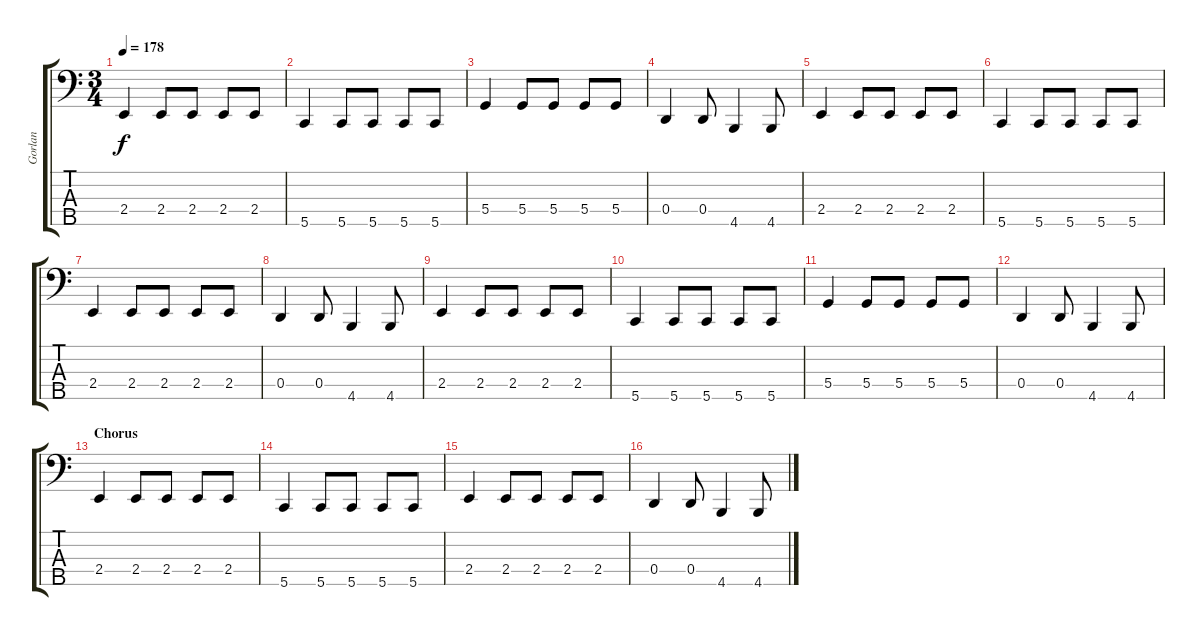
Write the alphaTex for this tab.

\track ("Gorlan" "Gorlan") {instrument electricbasspick}
\staff {score tabs}
\tuning (F2 C2 G1 D1 G0) {hide}
\ts (3 4)
\tempo 178
\clef f4
\ks c
2.4.4{dy f} 2.4.8 2.4.8 2.4.8 2.4.8 |
5.5.4 5.5.8 5.5.8 5.5.8 5.5.8 |
5.4.4 5.4.8 5.4.8 5.4.8 5.4.8 |
0.4.4 0.4.8 4.5.4 4.5.8 |
2.4.4 2.4.8 2.4.8 2.4.8 2.4.8 |
5.5.4 5.5.8 5.5.8 5.5.8 5.5.8 |
2.4.4 2.4.8 2.4.8 2.4.8 2.4.8 |
0.4.4 0.4.8 4.5.4 4.5.8 |
2.4.4 2.4.8 2.4.8 2.4.8 2.4.8 |
5.5.4 5.5.8 5.5.8 5.5.8 5.5.8 |
5.4.4 5.4.8 5.4.8 5.4.8 5.4.8 |
0.4.4 0.4.8 4.5.4 4.5.8 |
\section ("" "Chorus")
2.4.4 2.4.8 2.4.8 2.4.8 2.4.8 |
5.5.4 5.5.8 5.5.8 5.5.8 5.5.8 |
2.4.4 2.4.8 2.4.8 2.4.8 2.4.8 |
0.4.4 0.4.8 4.5.4 4.5.8
